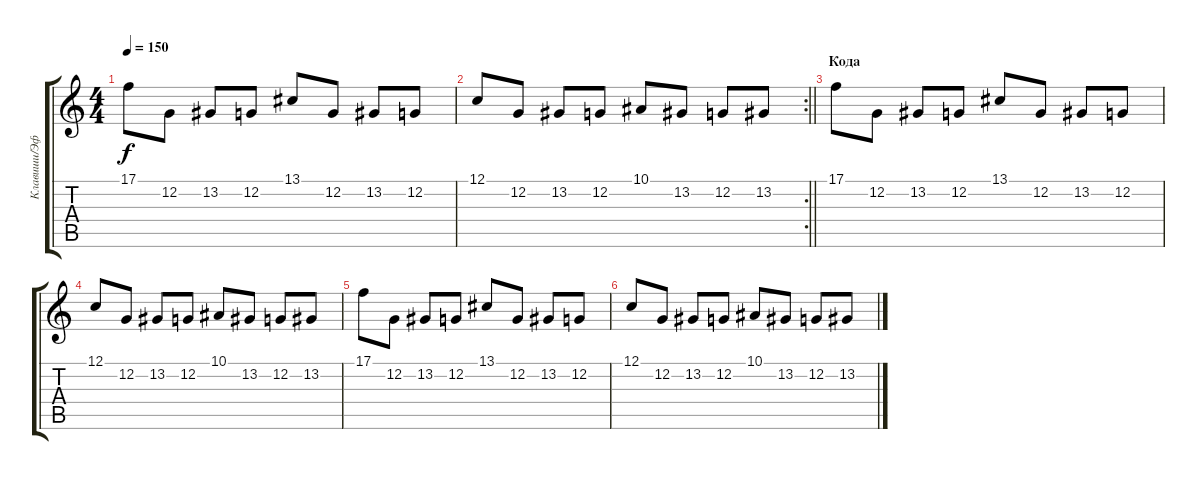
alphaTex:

\track ("Клавиши/Эффекты" "Клавиши/Эф") {instrument synthstrings1}
\staff {score tabs}
\tuning (C4 G3 Eb3 Bb2 F2 C2) {hide}
\ts (4 4)
\tempo 150
\clef g2
\ks c
17.1.8{dy f} 12.2.8 13.2.8 12.2.8 13.1.8 12.2.8 13.2.8 12.2.8 |
\rc 2
\barLineRight lightlight
12.1.8 12.2.8 13.2.8 12.2.8 10.1.8 13.2.8 12.2.8 13.2.8{volume 13} |
\section ("" "Кода")
17.1.8{volume 0} 12.2.8 13.2.8 12.2.8 13.1.8 12.2.8 13.2.8 12.2.8 |
12.1.8 12.2.8 13.2.8 12.2.8 10.1.8 13.2.8 12.2.8 13.2.8 |
17.1.8 12.2.8 13.2.8 12.2.8 13.1.8 12.2.8 13.2.8 12.2.8 |
12.1.8 12.2.8 13.2.8 12.2.8 10.1.8 13.2.8 12.2.8 13.2.8
